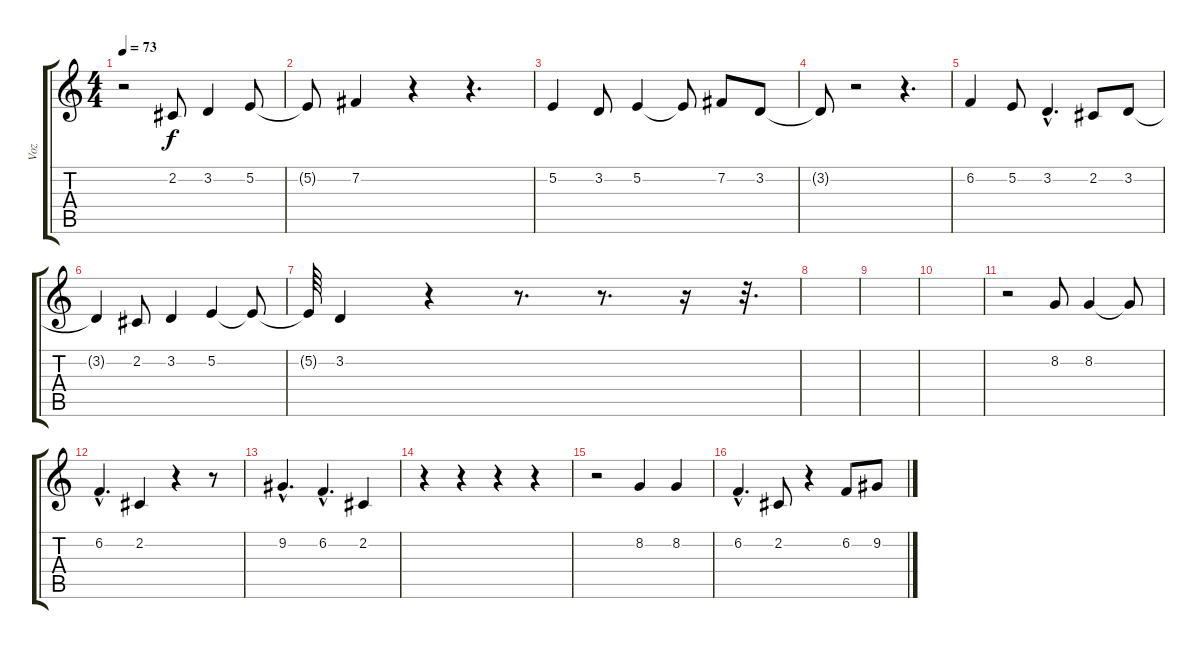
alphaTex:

\track ("Voz" "Voz") {instrument tenorsax}
\staff {score tabs}
\tuning (E4 B3 G3 D3 A2 E2) {hide}
\ts (4 4)
\tempo 73
\clef g2
\ks c
r.2{dy f} 2.2.8 3.2.4 5.2.8 |
5.2{t}.8 7.2.4 r.4 r.4{d} |
5.2.4 3.2.8 5.2.4 5.2{t}.8 7.2.8 3.2.8 |
3.2{t}.8 r.2 r.4{d} |
6.2.4 5.2.8 3.2{hac}.4{d} 2.2.8 3.2.8 |
3.2{t}.4 2.2.8 3.2.4 5.2.4 5.2{t}.8 |
5.2{t}.64 3.2.4 r.4 r.8{d} r.8{d} r.16 r.32{d} |
|
|
|
r.2 8.2.8 8.2.4 8.2{t}.8 |
6.2{hac}.4{d} 2.2.4 r.4 r.8 |
9.2{hac}.4{d} 6.2{hac}.4{d} 2.2.4 |
r.4 r.4 r.4 r.4 |
r.2 8.2.4 8.2.4 |
6.2{hac}.4{d} 2.2.8 r.4 6.2.8 9.2.8
